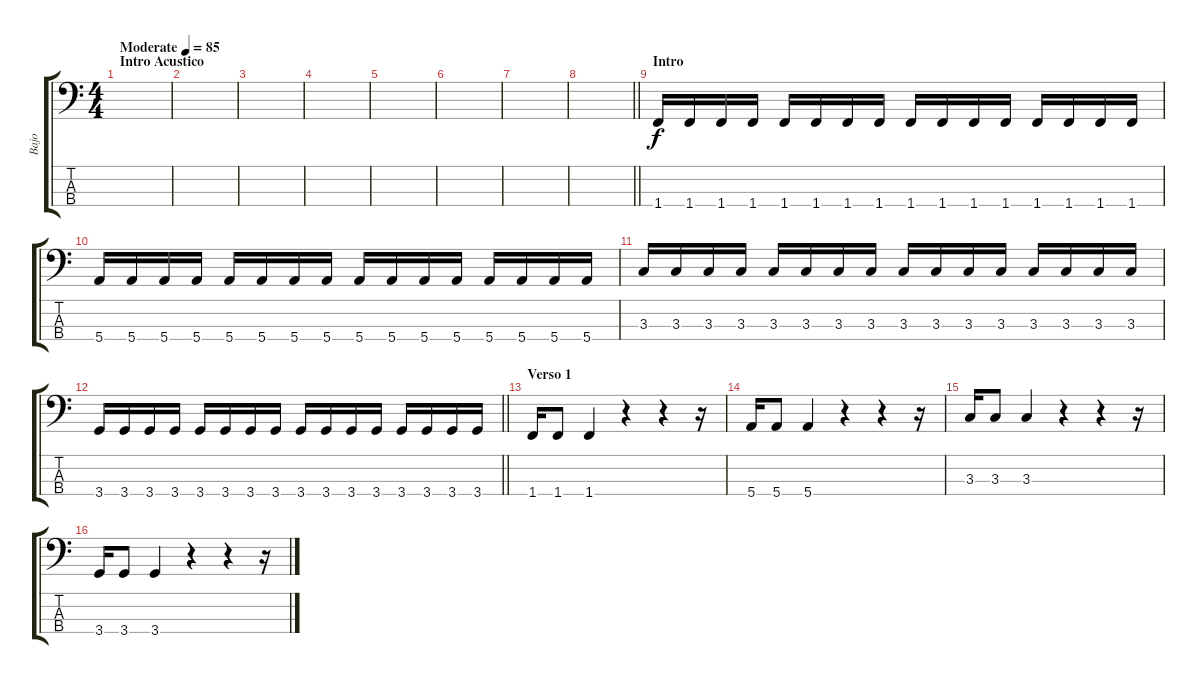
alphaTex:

\track ("Bajo" "Bajo") {instrument electricbassfinger}
\staff {score tabs}
\tuning (G2 D2 A1 E1) {hide}
\ts (4 4)
\section ("" "Intro Acustico")
\tempo (85 "Moderate")
\clef f4
\ks c
|
|
|
|
|
|
|
\barLineRight lightlight
|
\section ("" "Intro")
1.4.16 1.4.16 1.4.16 1.4.16 1.4.16 1.4.16 1.4.16 1.4.16 1.4.16 1.4.16 1.4.16 1.4.16 1.4.16 1.4.16 1.4.16 1.4.16 |
5.4.16 5.4.16 5.4.16 5.4.16 5.4.16 5.4.16 5.4.16 5.4.16 5.4.16 5.4.16 5.4.16 5.4.16 5.4.16 5.4.16 5.4.16 5.4.16 |
3.3.16 3.3.16 3.3.16 3.3.16 3.3.16 3.3.16 3.3.16 3.3.16 3.3.16 3.3.16 3.3.16 3.3.16 3.3.16 3.3.16 3.3.16 3.3.16 |
\barLineRight lightlight
3.4.16 3.4.16 3.4.16 3.4.16 3.4.16 3.4.16 3.4.16 3.4.16 3.4.16 3.4.16 3.4.16 3.4.16 3.4.16 3.4.16 3.4.16 3.4.16 |
\section ("" "Verso 1")
1.4.16{volume 16} 1.4.8 1.4.4 r.4 r.4 r.16 |
5.4.16 5.4.8 5.4.4 r.4 r.4 r.16 |
3.3.16 3.3.8 3.3.4 r.4 r.4 r.16 |
3.4.16 3.4.8 3.4.4 r.4 r.4 r.16
